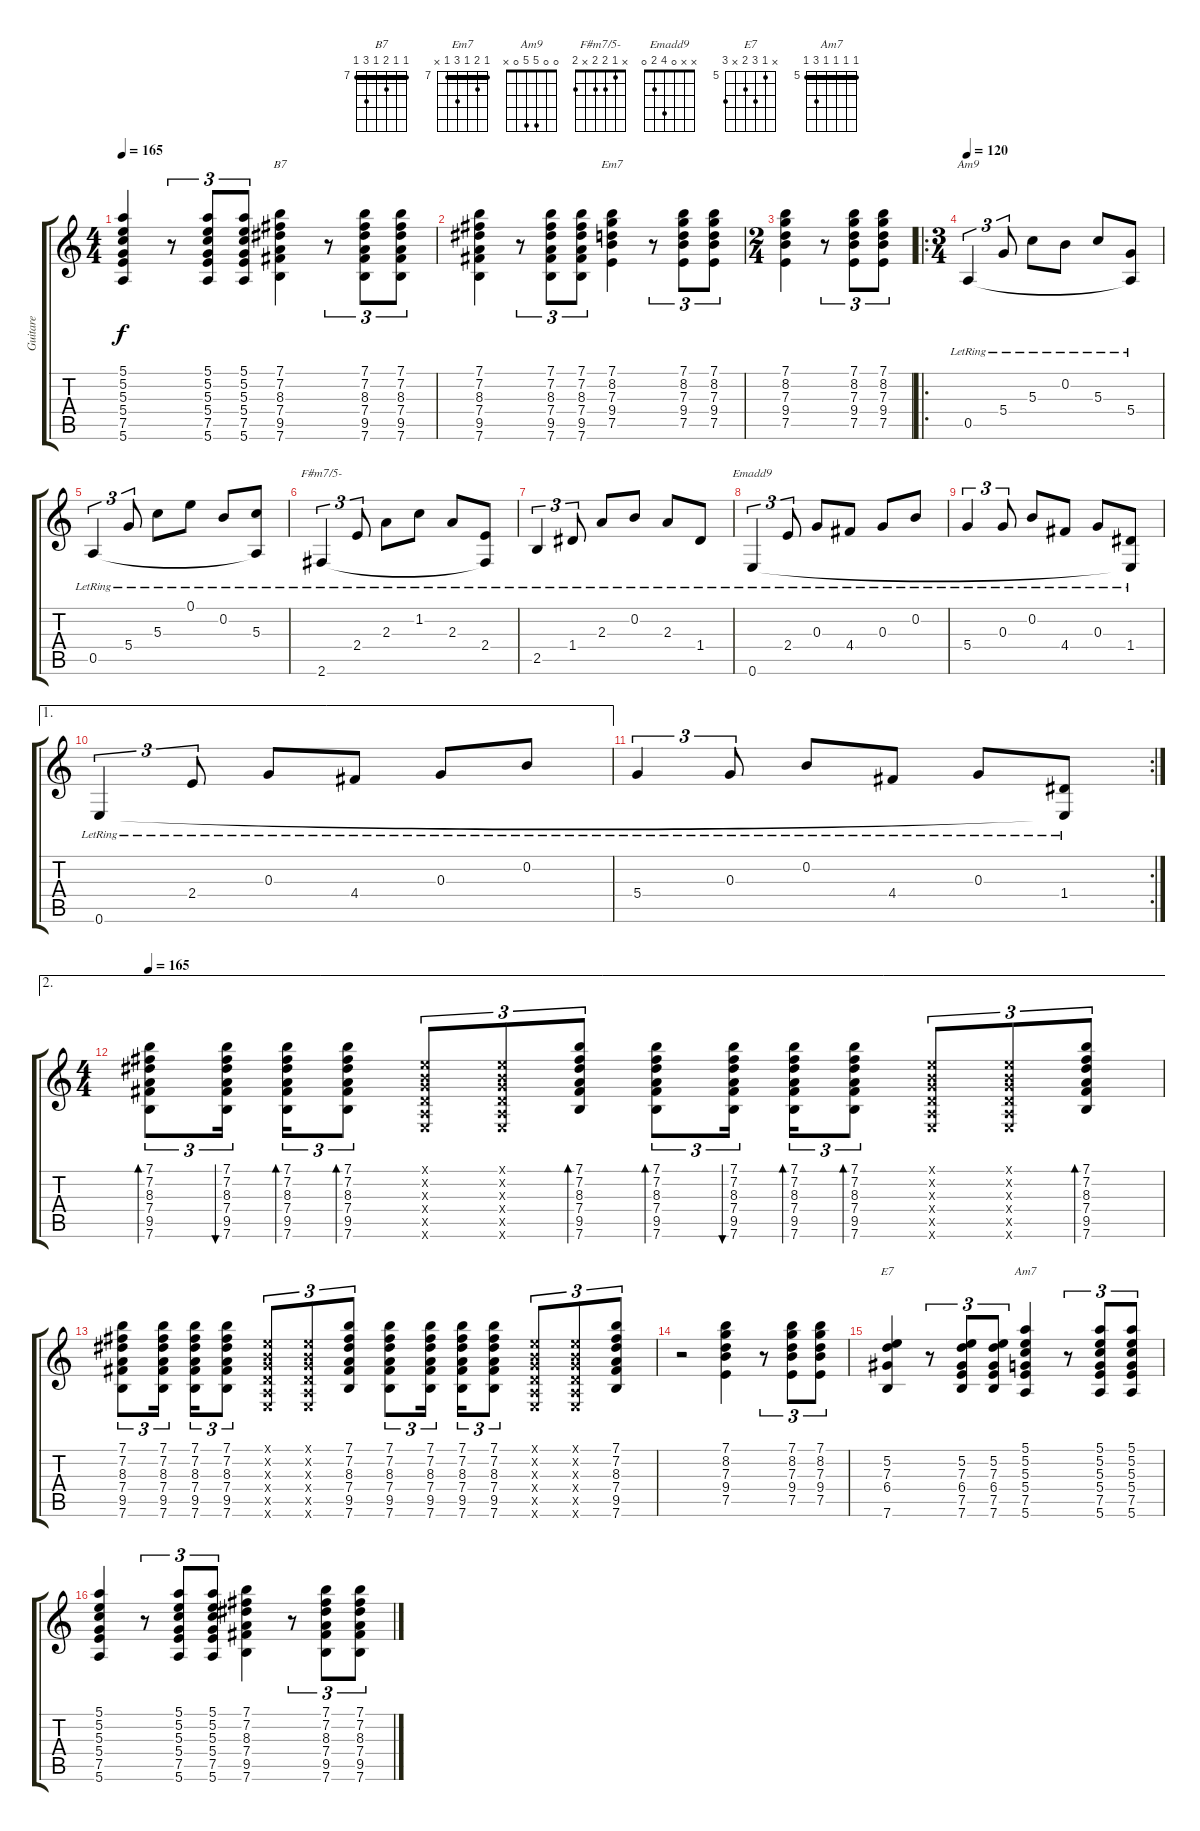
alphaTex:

\track ("Guitare" "Guitare") {instrument acousticguitarsteel}
\staff {score tabs}
\tuning (E4 B3 G3 D3 A2 E2) {hide}
\chord ("B7" 7 7 8 7 9 7) {firstfret 7 barre 7}
\chord ("Em7" 7 8 7 9 7 x) {firstfret 7 barre 7}
\chord ("Am9" 0 0 5 5 0 x)
\chord ("F#m7/5-" x 1 2 2 x 2)
\chord ("Emadd9" x x 0 4 2 0)
\chord ("E7" x 5 7 6 x 7) {firstfret 5}
\chord ("Am7" 5 5 5 5 7 5) {firstfret 5 barre 5}
\ts (4 4)
\tempo 165
\clef g2
\ks c
(5.1 5.2 5.3 5.4 7.5 5.6).4{dy f} r.8{tu (3 2)} (5.1 5.2 5.3 5.4 7.5 5.6).8{tu (3 2)} (5.1 5.2 5.3 5.4 7.5 5.6).8{tu (3 2)} (7.1 7.2 8.3 7.4 9.5 7.6).4{ch "B7"} r.8{tu (3 2)} (7.1 7.2 8.3 7.4 9.5 7.6).8{tu (3 2)} (7.1 7.2 8.3 7.4 9.5 7.6).8{tu (3 2)} |
(7.1 7.2 8.3 7.4 9.5 7.6).4 r.8{tu (3 2)} (7.1 7.2 8.3 7.4 9.5 7.6).8{tu (3 2)} (7.1 7.2 8.3 7.4 9.5 7.6).8{tu (3 2)} (7.1 8.2 7.3 9.4 7.5).4{ch "Em7"} r.8{tu (3 2)} (7.1 8.2 7.3 9.4 7.5).8{tu (3 2)} (7.1 8.2 7.3 9.4 7.5).8{tu (3 2)} |
\ts (2 4)
(7.1 8.2 7.3 9.4 7.5).4 r.8{tu (3 2)} (7.1 8.2 7.3 9.4 7.5).8{tu (3 2)} (7.1 8.2 7.3 9.4 7.5).8{tu (3 2)} |
\ro
\ts (3 4)
\tempo 120
0.5{lr}.4{tu (3 2) ch "Am9" volume 12} 5.4{lr}.8{tu (3 2)} 5.3{lr}.8 0.2{lr}.8 5.3{lr}.8 (5.4{lr} 0.5{t}).8 |
0.5{lr}.4{tu (3 2)} 5.4{lr}.8{tu (3 2)} 5.3{lr}.8 0.1{lr}.8 0.2{lr}.8 (5.3{lr} 0.5{t}).8 |
2.6{lr}.4{tu (3 2) ch "F#m7/5-"} 2.4{lr}.8{tu (3 2)} 2.3{lr}.8 1.2{lr}.8 2.3{lr}.8 (2.4{lr} 2.6{t}).8 |
2.5{lr}.4{tu (3 2)} 1.4{lr}.8{tu (3 2)} 2.3{lr}.8 0.2{lr}.8 2.3{lr}.8 1.4{lr}.8 |
0.6{lr}.4{tu (3 2) ch "Emadd9"} 2.4{lr}.8{tu (3 2)} 0.3{lr}.8 4.4{lr}.8 0.3{lr}.8 0.2{lr}.8 |
5.4{lr}.4{tu (3 2)} 0.3{lr}.8{tu (3 2)} 0.2{lr}.8 4.4{lr}.8 0.3{lr}.8 (1.4{lr} 0.6{t}).8 |
\ae 1
0.6{lr}.4{tu (3 2)} 2.4{lr}.8{tu (3 2)} 0.3{lr}.8 4.4{lr}.8 0.3{lr}.8 0.2{lr}.8 |
\rc 2
5.4{lr}.4{tu (3 2)} 0.3{lr}.8{tu (3 2)} 0.2{lr}.8 4.4{lr}.8 0.3{lr}.8 (1.4{lr} 0.6{t}).8 |
\ae 2
\ts (4 4)
\tempo 165
(7.1 7.2 8.3 7.4 9.5 7.6).8{tu (3 2) bd 60 volume 8} (7.1 7.2 8.3 7.4 9.5 7.6).16{tu (3 2) bu 60 beam splitsecondary} (7.1 7.2 8.3 7.4 9.5 7.6).16{tu (3 2) bd 60} (7.1 7.2 8.3 7.4 9.5 7.6).8{tu (3 2) bd 60} (0.1{x} 0.2{x} 0.3{x} 0.4{x} 0.5{x} 0.6{x}).8{tu (3 2)} (0.1{x} 0.2{x} 0.3{x} 0.4{x} 0.5{x} 0.6{x}).8{tu (3 2)} (7.1 7.2 8.3 7.4 9.5 7.6).8{tu (3 2) bd 60} (7.1 7.2 8.3 7.4 9.5 7.6).8{tu (3 2) bd 60} (7.1 7.2 8.3 7.4 9.5 7.6).16{tu (3 2) bu 60 beam splitsecondary} (7.1 7.2 8.3 7.4 9.5 7.6).16{tu (3 2) bd 60} (7.1 7.2 8.3 7.4 9.5 7.6).8{tu (3 2) bd 60} (0.1{x} 0.2{x} 0.3{x} 0.4{x} 0.5{x} 0.6{x}).8{tu (3 2)} (0.1{x} 0.2{x} 0.3{x} 0.4{x} 0.5{x} 0.6{x}).8{tu (3 2)} (7.1 7.2 8.3 7.4 9.5 7.6).8{tu (3 2) bd 60} |
(7.1 7.2 8.3 7.4 9.5 7.6).8{tu (3 2)} (7.1 7.2 8.3 7.4 9.5 7.6).16{tu (3 2) beam splitsecondary} (7.1 7.2 8.3 7.4 9.5 7.6).16{tu (3 2)} (7.1 7.2 8.3 7.4 9.5 7.6).8{tu (3 2)} (0.1{x} 0.2{x} 0.3{x} 0.4{x} 0.5{x} 0.6{x}).8{tu (3 2)} (0.1{x} 0.2{x} 0.3{x} 0.4{x} 0.5{x} 0.6{x}).8{tu (3 2)} (7.1 7.2 8.3 7.4 9.5 7.6).8{tu (3 2)} (7.1 7.2 8.3 7.4 9.5 7.6).8{tu (3 2)} (7.1 7.2 8.3 7.4 9.5 7.6).16{tu (3 2) beam splitsecondary} (7.1 7.2 8.3 7.4 9.5 7.6).16{tu (3 2)} (7.1 7.2 8.3 7.4 9.5 7.6).8{tu (3 2)} (0.1{x} 0.2{x} 0.3{x} 0.4{x} 0.5{x} 0.6{x}).8{tu (3 2)} (0.1{x} 0.2{x} 0.3{x} 0.4{x} 0.5{x} 0.6{x}).8{tu (3 2)} (7.1 7.2 8.3 7.4 9.5 7.6).8{tu (3 2)} |
r.2 (7.1 8.2 7.3 9.4 7.5).4 r.8{tu (3 2)} (7.1 8.2 7.3 9.4 7.5).8{tu (3 2)} (7.1 8.2 7.3 9.4 7.5).8{tu (3 2)} |
(5.2 7.3 6.4 7.6).4{ch "E7"} r.8{tu (3 2)} (5.2 7.3 6.4 7.5 7.6).8{tu (3 2)} (5.2 7.3 6.4 7.5 7.6).8{tu (3 2)} (5.1 5.2 5.3 5.4 7.5 5.6).4{ch "Am7"} r.8{tu (3 2)} (5.1 5.2 5.3 5.4 7.5 5.6).8{tu (3 2)} (5.1 5.2 5.3 5.4 7.5 5.6).8{tu (3 2)} |
(5.1 5.2 5.3 5.4 7.5 5.6).4 r.8{tu (3 2)} (5.1 5.2 5.3 5.4 7.5 5.6).8{tu (3 2)} (5.1 5.2 5.3 5.4 7.5 5.6).8{tu (3 2)} (7.1 7.2 8.3 7.4 9.5 7.6).4 r.8{tu (3 2)} (7.1 7.2 8.3 7.4 9.5 7.6).8{tu (3 2)} (7.1 7.2 8.3 7.4 9.5 7.6).8{tu (3 2)}
